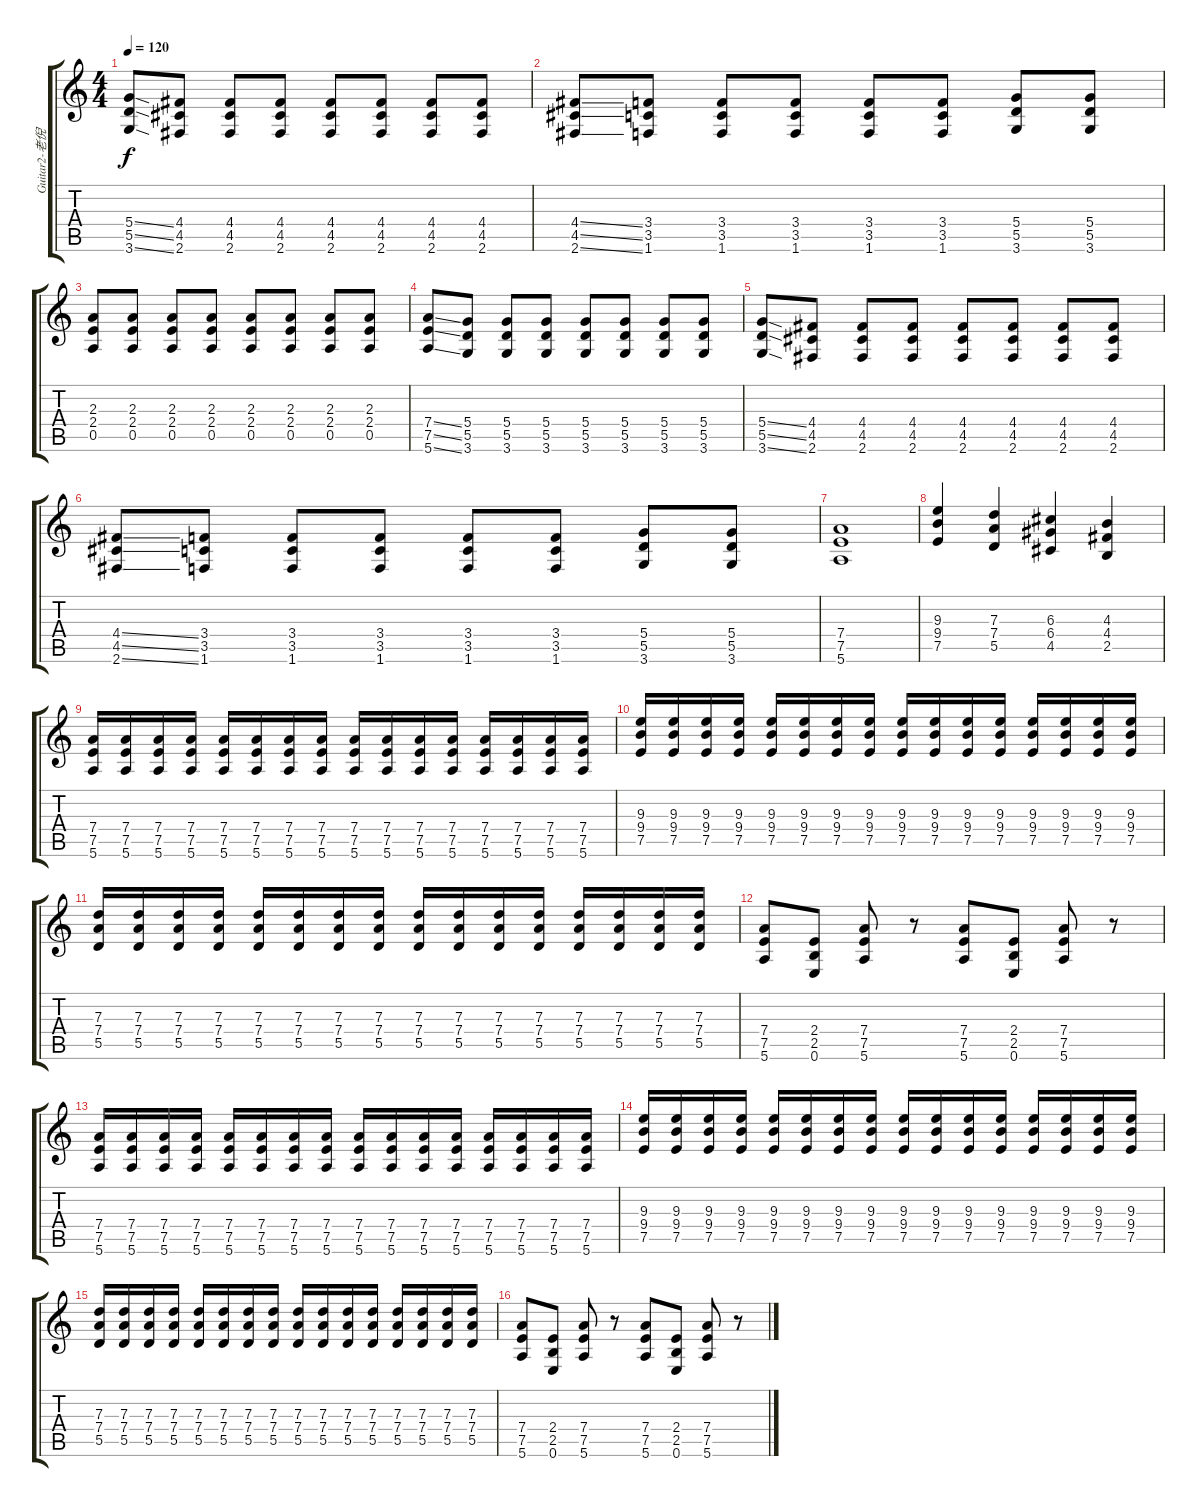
\track ("Guitar2-老倪" "Guitar2-老倪") {instrument overdrivenguitar}
\staff {score tabs}
\tuning (E4 B3 G3 D3 A2 E2) {hide}
\ts (4 4)
\tempo 120
\clef g2
\ks c
(5.4{ss} 5.5{ss} 3.6{ss}).8{dy f} (4.4 4.5 2.6).8 (4.4 4.5 2.6).8 (4.4 4.5 2.6).8 (4.4 4.5 2.6).8 (4.4 4.5 2.6).8 (4.4 4.5 2.6).8 (4.4 4.5 2.6).8 |
(4.4{ss} 4.5{ss} 2.6{ss}).8 (3.4 3.5 1.6).8 (3.4 3.5 1.6).8 (3.4 3.5 1.6).8 (3.4 3.5 1.6).8 (3.4 3.5 1.6).8 (5.4 5.5 3.6).8 (5.4 5.5 3.6).8 |
(2.3 2.4 0.5).8 (2.3 2.4 0.5).8 (2.3 2.4 0.5).8 (2.3 2.4 0.5).8 (2.3 2.4 0.5).8 (2.3 2.4 0.5).8 (2.3 2.4 0.5).8 (2.3 2.4 0.5).8 |
(7.4{ss} 7.5{ss} 5.6{ss}).8 (5.4 5.5 3.6).8 (5.4 5.5 3.6).8 (5.4 5.5 3.6).8 (5.4 5.5 3.6).8 (5.4 5.5 3.6).8 (5.4 5.5 3.6).8 (5.4 5.5 3.6).8 |
(5.4{ss} 5.5{ss} 3.6{ss}).8 (4.4 4.5 2.6).8 (4.4 4.5 2.6).8 (4.4 4.5 2.6).8 (4.4 4.5 2.6).8 (4.4 4.5 2.6).8 (4.4 4.5 2.6).8 (4.4 4.5 2.6).8 |
(4.4{ss} 4.5{ss} 2.6{ss}).8 (3.4 3.5 1.6).8 (3.4 3.5 1.6).8 (3.4 3.5 1.6).8 (3.4 3.5 1.6).8 (3.4 3.5 1.6).8 (5.4 5.5 3.6).8 (5.4 5.5 3.6).8 |
(7.4 7.5 5.6).1 |
(9.3 9.4 7.5).4 (7.3 7.4 5.5).4 (6.3 6.4 4.5).4 (4.3 4.4 2.5).4 |
(7.4 7.5 5.6).16 (7.4 7.5 5.6).16 (7.4 7.5 5.6).16 (7.4 7.5 5.6).16 (7.4 7.5 5.6).16 (7.4 7.5 5.6).16 (7.4 7.5 5.6).16 (7.4 7.5 5.6).16 (7.4 7.5 5.6).16 (7.4 7.5 5.6).16 (7.4 7.5 5.6).16 (7.4 7.5 5.6).16 (7.4 7.5 5.6).16 (7.4 7.5 5.6).16 (7.4 7.5 5.6).16 (7.4 7.5 5.6).16 |
(9.3 9.4 7.5).16 (9.3 9.4 7.5).16 (9.3 9.4 7.5).16 (9.3 9.4 7.5).16 (9.3 9.4 7.5).16 (9.3 9.4 7.5).16 (9.3 9.4 7.5).16 (9.3 9.4 7.5).16 (9.3 9.4 7.5).16 (9.3 9.4 7.5).16 (9.3 9.4 7.5).16 (9.3 9.4 7.5).16 (9.3 9.4 7.5).16 (9.3 9.4 7.5).16 (9.3 9.4 7.5).16 (9.3 9.4 7.5).16 |
(7.3 7.4 5.5).16 (7.3 7.4 5.5).16 (7.3 7.4 5.5).16 (7.3 7.4 5.5).16 (7.3 7.4 5.5).16 (7.3 7.4 5.5).16 (7.3 7.4 5.5).16 (7.3 7.4 5.5).16 (7.3 7.4 5.5).16 (7.3 7.4 5.5).16 (7.3 7.4 5.5).16 (7.3 7.4 5.5).16 (7.3 7.4 5.5).16 (7.3 7.4 5.5).16 (7.3 7.4 5.5).16 (7.3 7.4 5.5).16 |
(7.4 7.5 5.6).8 (2.4 2.5 0.6).8 (7.4 7.5 5.6).8 r.8 (7.4 7.5 5.6).8 (2.4 2.5 0.6).8 (7.4 7.5 5.6).8 r.8 |
(7.4 7.5 5.6).16 (7.4 7.5 5.6).16 (7.4 7.5 5.6).16 (7.4 7.5 5.6).16 (7.4 7.5 5.6).16 (7.4 7.5 5.6).16 (7.4 7.5 5.6).16 (7.4 7.5 5.6).16 (7.4 7.5 5.6).16 (7.4 7.5 5.6).16 (7.4 7.5 5.6).16 (7.4 7.5 5.6).16 (7.4 7.5 5.6).16 (7.4 7.5 5.6).16 (7.4 7.5 5.6).16 (7.4 7.5 5.6).16 |
(9.3 9.4 7.5).16 (9.3 9.4 7.5).16 (9.3 9.4 7.5).16 (9.3 9.4 7.5).16 (9.3 9.4 7.5).16 (9.3 9.4 7.5).16 (9.3 9.4 7.5).16 (9.3 9.4 7.5).16 (9.3 9.4 7.5).16 (9.3 9.4 7.5).16 (9.3 9.4 7.5).16 (9.3 9.4 7.5).16 (9.3 9.4 7.5).16 (9.3 9.4 7.5).16 (9.3 9.4 7.5).16 (9.3 9.4 7.5).16 |
(7.3 7.4 5.5).16 (7.3 7.4 5.5).16 (7.3 7.4 5.5).16 (7.3 7.4 5.5).16 (7.3 7.4 5.5).16 (7.3 7.4 5.5).16 (7.3 7.4 5.5).16 (7.3 7.4 5.5).16 (7.3 7.4 5.5).16 (7.3 7.4 5.5).16 (7.3 7.4 5.5).16 (7.3 7.4 5.5).16 (7.3 7.4 5.5).16 (7.3 7.4 5.5).16 (7.3 7.4 5.5).16 (7.3 7.4 5.5).16 |
(7.4 7.5 5.6).8 (2.4 2.5 0.6).8 (7.4 7.5 5.6).8 r.8 (7.4 7.5 5.6).8 (2.4 2.5 0.6).8 (7.4 7.5 5.6).8 r.8
